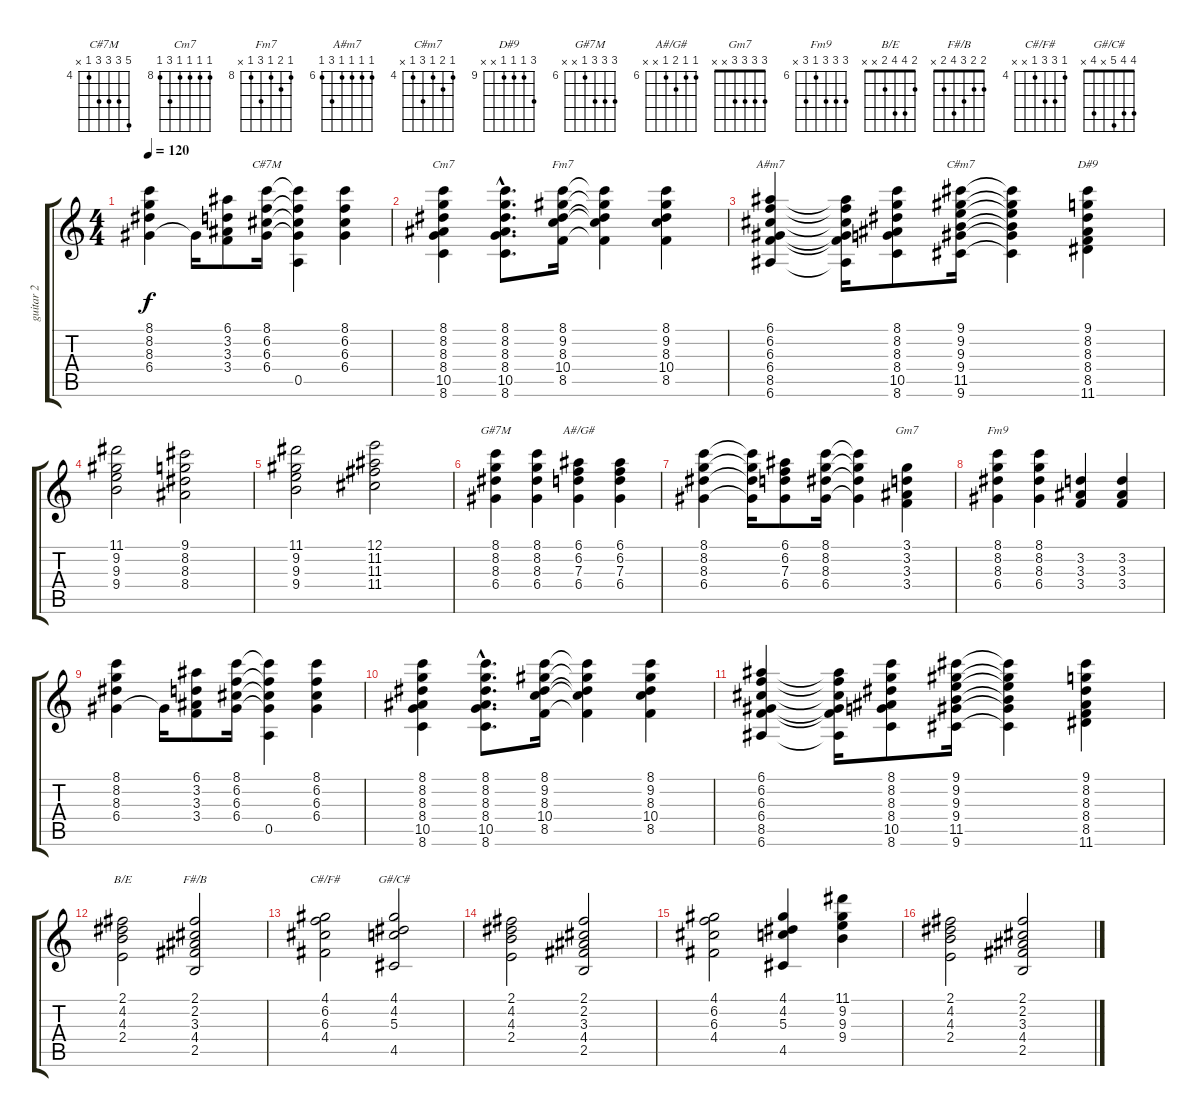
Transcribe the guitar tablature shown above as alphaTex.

\track ("guitar 2" "guitar 2") {instrument electricguitarclean}
\staff {score tabs}
\tuning (E4 B3 G3 D3 A2 E2) {hide}
\chord ("C#7M" 8 6 6 6 4 x) {firstfret 4}
\chord ("Cm7" 8 8 8 8 10 8) {firstfret 8}
\chord ("Fm7" 8 9 8 10 8 x) {firstfret 8}
\chord ("A#m7" 6 6 6 6 8 6) {firstfret 6}
\chord ("C#m7" 4 5 4 6 4 x) {firstfret 4}
\chord ("D#9" 11 9 9 9 x x) {firstfret 9}
\chord ("G#7M" 8 8 8 6 x x) {firstfret 6}
\chord ("A#/G#" 6 6 7 6 x x) {firstfret 6}
\chord ("Gm7" 3 3 3 3 x x)
\chord ("Fm9" 8 8 8 6 8 x) {firstfret 6}
\chord ("B/E" 2 4 4 2 x x)
\chord ("F#/B" 2 2 3 4 2 x)
\chord ("C#/F#" 4 6 6 4 x x) {firstfret 4}
\chord ("G#/C#" 4 4 5 x 4 x)
\ts (4 4)
\tempo 120
\clef g2
\ks c
(8.1 8.2 8.3 6.4).4{dy f} 6.4{t}.16 (6.1 3.2 3.3 3.4).8 (8.1 6.2 6.3 6.4).16{ch "C#7M"} (8.1{t} 6.2{t} 6.3{t} 6.4{t} 0.5).4 (8.1 6.2 6.3 6.4).4 |
(8.1 8.2 8.3 8.4 10.5 8.6).4{ch "Cm7"} (8.1{hac} 8.2{hac} 8.3{hac} 8.4{hac} 10.5{hac} 8.6{hac}).8{d} (8.1 9.2 8.3 10.4 8.5).16{ch "Fm7"} (8.1{t} 9.2{t} 8.3{t} 10.4{t} 8.5{t}).4 (8.1 9.2 8.3 10.4 8.5).4 |
(6.1 6.2 6.3 6.4 8.5 6.6).4{ch "A#m7"} (6.1{t} 6.2{t} 6.3{t} 6.4{t} 8.5{t} 6.6{t}).16 (8.1 8.2 8.3 8.4 10.5 8.6).8 (9.1 9.2 9.3 9.4 11.5 9.6).16{ch "C#m7"} (9.1{t} 9.2{t} 9.3{t} 9.4{t} 11.5{t} 9.6{t}).4 (9.1 8.2 8.3 8.4 8.5 11.6).4{ch "D#9"} |
(11.1 9.2 9.3 9.4).2 (9.1 8.2 8.3 8.4).2 |
(11.1 9.2 9.3 9.4).2 (12.1 11.2 11.3 11.4).2 |
(8.1 8.2 8.3 6.4).4{ch "G#7M"} (8.1 8.2 8.3 6.4).4 (6.1 6.2 7.3 6.4).4{ch "A#/G#"} (6.1 6.2 7.3 6.4).4 |
(8.1 8.2 8.3 6.4).4 (8.1{t} 8.2{t} 8.3{t} 6.4{t}).16 (6.1 6.2 7.3 6.4).8 (8.1 8.2 8.3 6.4).16 (8.1{t} 8.2{t} 8.3{t} 6.4{t}).4 (3.1 3.2 3.3 3.4).4{ch "Gm7"} |
(8.1 8.2 8.3 6.4).4{ch "Fm9"} (8.1 8.2 8.3 6.4).4 (3.2 3.3 3.4).4 (3.2 3.3 3.4).4 |
(8.1 8.2 8.3 6.4).4 6.4{t}.16 (6.1 3.2 3.3 3.4).8 (8.1 6.2 6.3 6.4).16 (8.1{t} 6.2{t} 6.3{t} 6.4{t} 0.5).4 (8.1 6.2 6.3 6.4).4 |
(8.1 8.2 8.3 8.4 10.5 8.6).4 (8.1{hac} 8.2{hac} 8.3{hac} 8.4{hac} 10.5{hac} 8.6{hac}).8{d} (8.1 9.2 8.3 10.4 8.5).16 (8.1{t} 9.2{t} 8.3{t} 10.4{t} 8.5{t}).4 (8.1 9.2 8.3 10.4 8.5).4 |
(6.1 6.2 6.3 6.4 8.5 6.6).4 (6.1{t} 6.2{t} 6.3{t} 6.4{t} 8.5{t} 6.6{t}).16 (8.1 8.2 8.3 8.4 10.5 8.6).8 (9.1 9.2 9.3 9.4 11.5 9.6).16 (9.1{t} 9.2{t} 9.3{t} 9.4{t} 11.5{t} 9.6{t}).4 (9.1 8.2 8.3 8.4 8.5 11.6).4 |
(2.1 4.2 4.3 2.4).2{ch "B/E"} (2.1 2.2 3.3 4.4 2.5).2{ch "F#/B"} |
(4.1 6.2 6.3 4.4).2{ch "C#/F#"} (4.1 4.2 5.3 4.5).2{ch "G#/C#"} |
(2.1 4.2 4.3 2.4).2 (2.1 2.2 3.3 4.4 2.5).2 |
(4.1 6.2 6.3 4.4).2 (4.1 4.2 5.3 4.5).4 (11.1 9.2 9.3 9.4).4 |
(2.1 4.2 4.3 2.4).2 (2.1 2.2 3.3 4.4 2.5).2
